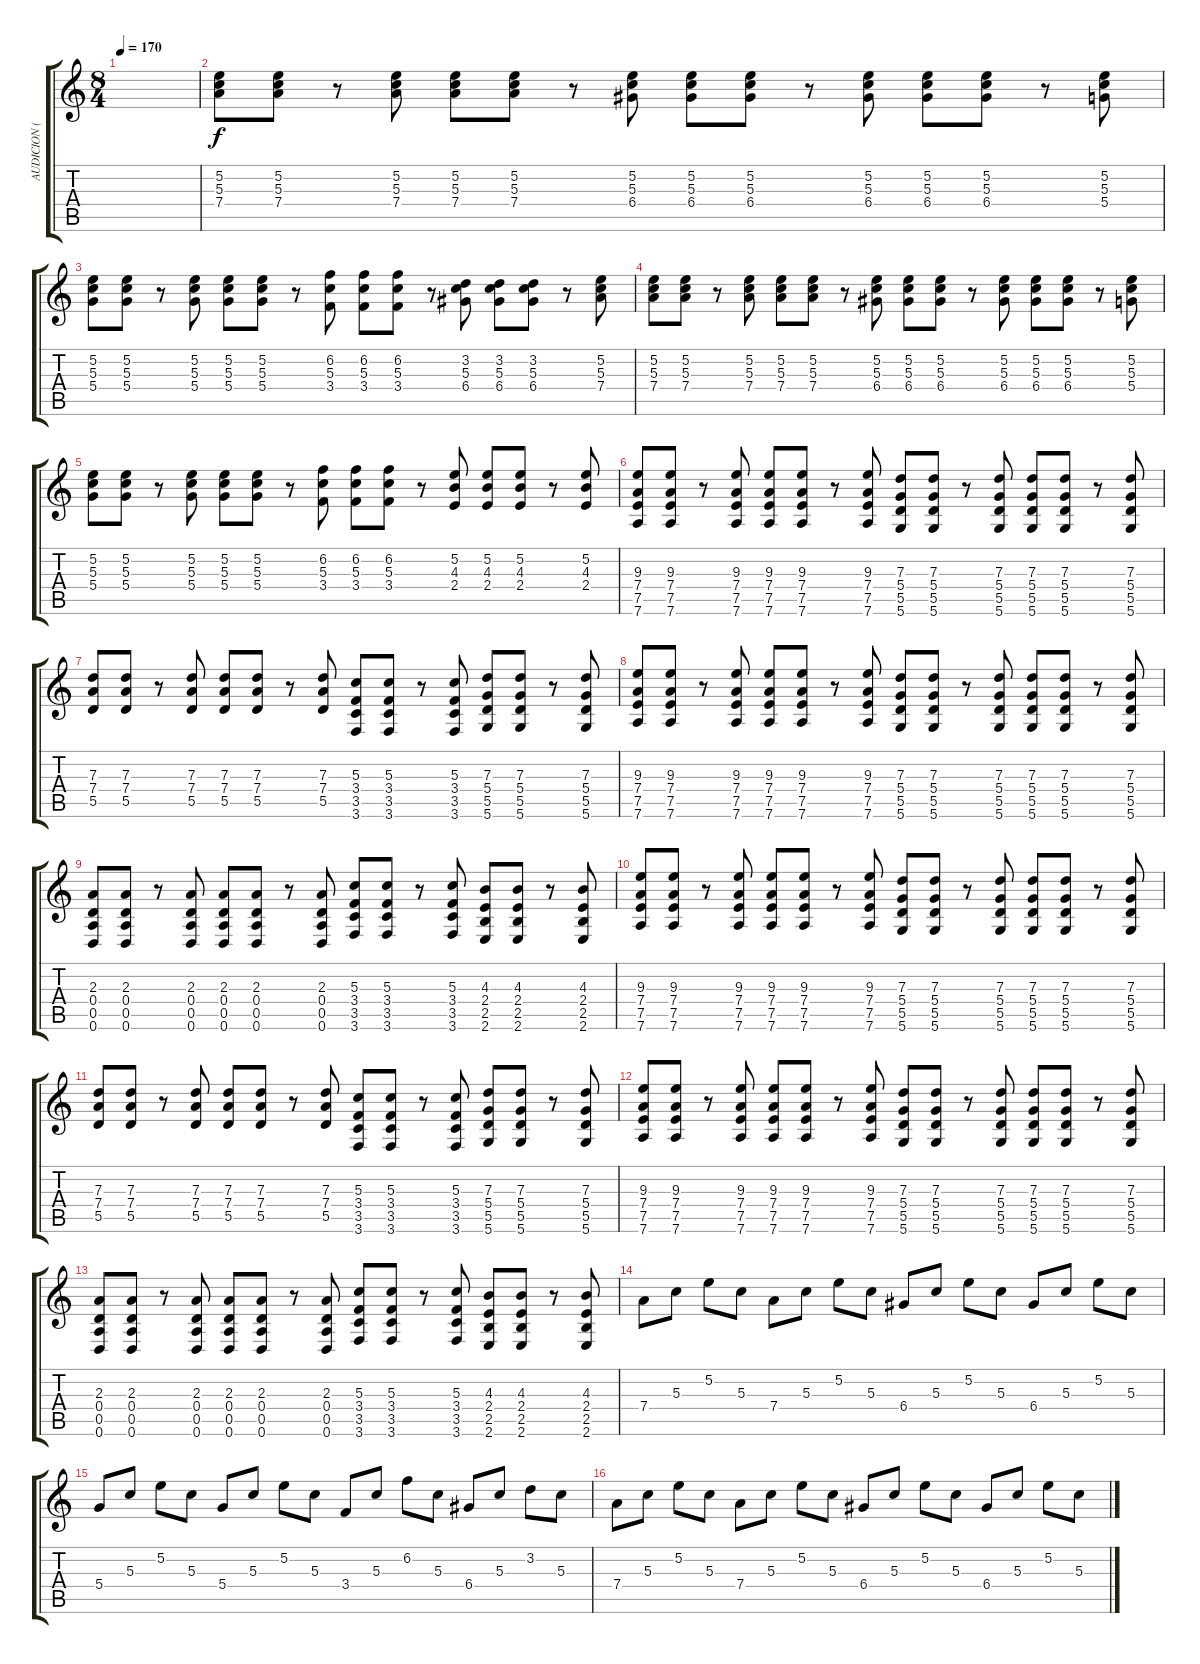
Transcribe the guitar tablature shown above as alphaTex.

\track ("AUDICION (GUITARRA)" "AUDICION (") {instrument acousticguitarsteel}
\staff {score tabs}
\tuning (E4 B3 G3 D3 A2 D2) {hide}
\ts (8 4)
\tempo 170
\clef g2
\ks c
|
(5.2 5.3 7.4).8 (5.2 5.3 7.4).8 r.8 (5.2 5.3 7.4).8 (5.2 5.3 7.4).8 (5.2 5.3 7.4).8 r.8 (5.2 5.3 6.4).8 (5.2 5.3 6.4).8 (5.2 5.3 6.4).8 r.8 (5.2 5.3 6.4).8 (5.2 5.3 6.4).8 (5.2 5.3 6.4).8 r.8 (5.2 5.3 5.4).8 |
(5.2 5.3 5.4).8 (5.2 5.3 5.4).8 r.8 (5.2 5.3 5.4).8 (5.2 5.3 5.4).8 (5.2 5.3 5.4).8 r.8 (6.2 5.3 3.4).8 (6.2 5.3 3.4).8 (6.2 5.3 3.4).8 r.8 (3.2 5.3 6.4).8 (3.2 5.3 6.4).8 (3.2 5.3 6.4).8 r.8 (5.2 5.3 7.4).8 |
(5.2 5.3 7.4).8 (5.2 5.3 7.4).8 r.8 (5.2 5.3 7.4).8 (5.2 5.3 7.4).8 (5.2 5.3 7.4).8 r.8 (5.2 5.3 6.4).8 (5.2 5.3 6.4).8 (5.2 5.3 6.4).8 r.8 (5.2 5.3 6.4).8 (5.2 5.3 6.4).8 (5.2 5.3 6.4).8 r.8 (5.2 5.3 5.4).8 |
(5.2 5.3 5.4).8 (5.2 5.3 5.4).8 r.8 (5.2 5.3 5.4).8 (5.2 5.3 5.4).8 (5.2 5.3 5.4).8 r.8 (6.2 5.3 3.4).8 (6.2 5.3 3.4).8 (6.2 5.3 3.4).8 r.8 (5.2 4.3 2.4).8 (5.2 4.3 2.4).8 (5.2 4.3 2.4).8 r.8 (5.2 4.3 2.4).8 |
(9.3 7.4 7.5 7.6).8{instrument distortionguitar} (9.3 7.4 7.5 7.6).8 r.8 (9.3 7.4 7.5 7.6).8 (9.3 7.4 7.5 7.6).8 (9.3 7.4 7.5 7.6).8 r.8 (9.3 7.4 7.5 7.6).8 (7.3 5.4 5.5 5.6).8 (7.3 5.4 5.5 5.6).8 r.8 (7.3 5.4 5.5 5.6).8 (7.3 5.4 5.5 5.6).8 (7.3 5.4 5.5 5.6).8 r.8 (7.3 5.4 5.5 5.6).8 |
(7.3 7.4 5.5).8 (7.3 7.4 5.5).8 r.8 (7.3 7.4 5.5).8 (7.3 7.4 5.5).8 (7.3 7.4 5.5).8 r.8 (7.3 7.4 5.5).8 (5.3 3.4 3.5 3.6).8 (5.3 3.4 3.5 3.6).8 r.8 (5.3 3.4 3.5 3.6).8 (7.3 5.4 5.5 5.6).8 (7.3 5.4 5.5 5.6).8 r.8 (7.3 5.4 5.5 5.6).8 |
(9.3 7.4 7.5 7.6).8 (9.3 7.4 7.5 7.6).8 r.8 (9.3 7.4 7.5 7.6).8 (9.3 7.4 7.5 7.6).8 (9.3 7.4 7.5 7.6).8 r.8 (9.3 7.4 7.5 7.6).8 (7.3 5.4 5.5 5.6).8 (7.3 5.4 5.5 5.6).8 r.8 (7.3 5.4 5.5 5.6).8 (7.3 5.4 5.5 5.6).8 (7.3 5.4 5.5 5.6).8 r.8 (7.3 5.4 5.5 5.6).8 |
(2.3 0.4 0.5 0.6).8 (2.3 0.4 0.5 0.6).8 r.8 (2.3 0.4 0.5 0.6).8 (2.3 0.4 0.5 0.6).8 (2.3 0.4 0.5 0.6).8 r.8 (2.3 0.4 0.5 0.6).8 (5.3 3.4 3.5 3.6).8 (5.3 3.4 3.5 3.6).8 r.8 (5.3 3.4 3.5 3.6).8 (4.3 2.4 2.5 2.6).8 (4.3 2.4 2.5 2.6).8 r.8 (4.3 2.4 2.5 2.6).8 |
(9.3 7.4 7.5 7.6).8 (9.3 7.4 7.5 7.6).8 r.8 (9.3 7.4 7.5 7.6).8 (9.3 7.4 7.5 7.6).8 (9.3 7.4 7.5 7.6).8 r.8 (9.3 7.4 7.5 7.6).8 (7.3 5.4 5.5 5.6).8 (7.3 5.4 5.5 5.6).8 r.8 (7.3 5.4 5.5 5.6).8 (7.3 5.4 5.5 5.6).8 (7.3 5.4 5.5 5.6).8 r.8 (7.3 5.4 5.5 5.6).8 |
(7.3 7.4 5.5).8 (7.3 7.4 5.5).8 r.8 (7.3 7.4 5.5).8 (7.3 7.4 5.5).8 (7.3 7.4 5.5).8 r.8 (7.3 7.4 5.5).8 (5.3 3.4 3.5 3.6).8 (5.3 3.4 3.5 3.6).8 r.8 (5.3 3.4 3.5 3.6).8 (7.3 5.4 5.5 5.6).8 (7.3 5.4 5.5 5.6).8 r.8 (7.3 5.4 5.5 5.6).8 |
(9.3 7.4 7.5 7.6).8 (9.3 7.4 7.5 7.6).8 r.8 (9.3 7.4 7.5 7.6).8 (9.3 7.4 7.5 7.6).8 (9.3 7.4 7.5 7.6).8 r.8 (9.3 7.4 7.5 7.6).8 (7.3 5.4 5.5 5.6).8 (7.3 5.4 5.5 5.6).8 r.8 (7.3 5.4 5.5 5.6).8 (7.3 5.4 5.5 5.6).8 (7.3 5.4 5.5 5.6).8 r.8 (7.3 5.4 5.5 5.6).8 |
(2.3 0.4 0.5 0.6).8 (2.3 0.4 0.5 0.6).8 r.8 (2.3 0.4 0.5 0.6).8 (2.3 0.4 0.5 0.6).8 (2.3 0.4 0.5 0.6).8 r.8 (2.3 0.4 0.5 0.6).8 (5.3 3.4 3.5 3.6).8 (5.3 3.4 3.5 3.6).8 r.8 (5.3 3.4 3.5 3.6).8 (4.3 2.4 2.5 2.6).8 (4.3 2.4 2.5 2.6).8 r.8 (4.3 2.4 2.5 2.6).8 |
7.4.8{instrument acousticguitarsteel} 5.3.8 5.2.8 5.3.8 7.4.8 5.3.8 5.2.8 5.3.8 6.4.8 5.3.8 5.2.8 5.3.8 6.4.8 5.3.8 5.2.8 5.3.8 |
5.4.8 5.3.8 5.2.8 5.3.8 5.4.8 5.3.8 5.2.8 5.3.8 3.4.8 5.3.8 6.2.8 5.3.8 6.4.8 5.3.8 3.2.8 5.3.8 |
7.4.8{instrument acousticguitarsteel} 5.3.8 5.2.8 5.3.8 7.4.8 5.3.8 5.2.8 5.3.8 6.4.8 5.3.8 5.2.8 5.3.8 6.4.8 5.3.8 5.2.8 5.3.8
